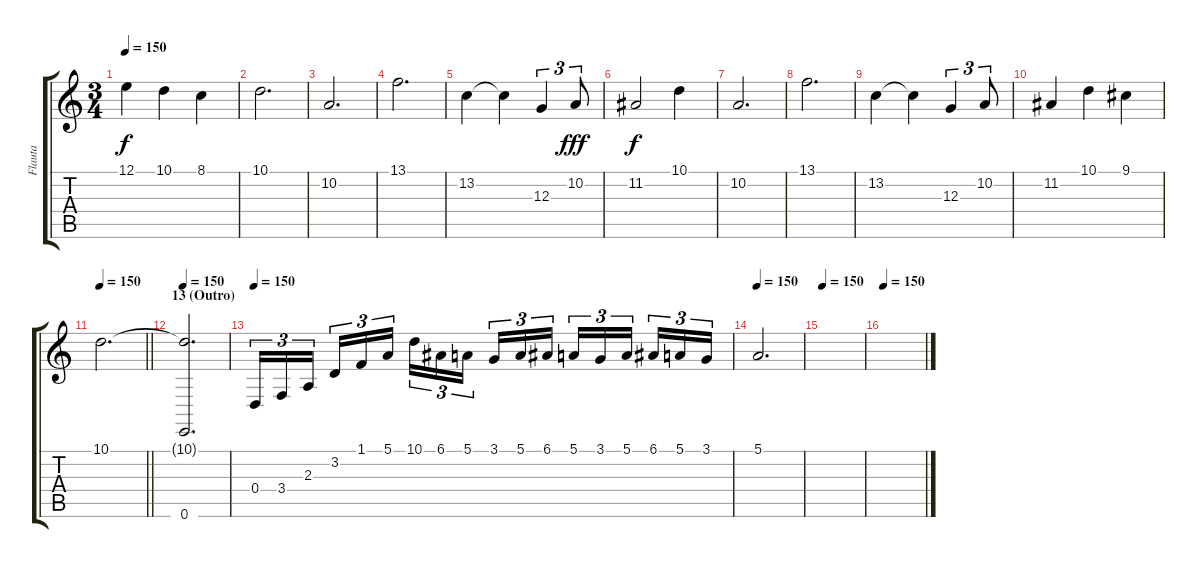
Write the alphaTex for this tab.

\track ("Flauta" "Flauta") {instrument flute}
\staff {score tabs}
\tuning (E4 B3 G3 D3 A2 E2) {hide}
\ts (3 4)
\tempo 150
\clef g2
\ks c
12.1.4{dy f} 10.1.4 8.1.4 |
10.1.2{d} |
10.2.2{d} |
13.1.2{d} |
13.2.4 13.2{t}.4 12.3.4{tu (3 2)} 10.2.8{tu (3 2) dy fff} |
11.2.2{dy f} 10.1.4 |
10.2.2{d} |
13.1.2{d} |
13.2.4 13.2{t}.4 12.3.4{tu (3 2)} 10.2.8{tu (3 2)} |
11.2.4 10.1.4 9.1.4 |
\tempo 150
\barLineRight lightlight
10.1.2{d} |
\section ("" "13 (Outro)")
\tempo 150
(10.1{t} 0.6).2{d} |
\tempo 150
0.4.16{tu (3 2)} 3.4.16{tu (3 2)} 2.3.16{tu (3 2) beam splitsecondary} 3.2.16{tu (3 2)} 1.1.16{tu (3 2)} 5.1.16{tu (3 2)} 10.1.16{tu (3 2)} 6.1.16{tu (3 2)} 5.1.16{tu (3 2) beam splitsecondary} 3.1.16{tu (3 2)} 5.1.16{tu (3 2)} 6.1.16{tu (3 2)} 5.1.16{tu (3 2)} 3.1.16{tu (3 2)} 5.1.16{tu (3 2) beam splitsecondary} 6.1.16{tu (3 2)} 5.1.16{tu (3 2)} 3.1.16{tu (3 2)} |
\tempo 150
5.1.2{d} |
\tempo 150
|
\tempo 150
